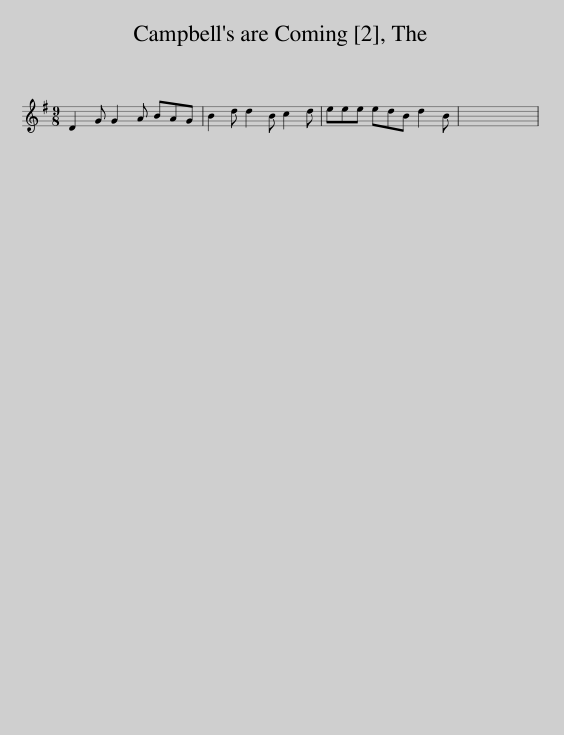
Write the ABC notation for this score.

X:1
L:1/8
M:9/8
I:linebreak $
K:G
V:1 treble
V:1
 D2 G G2 A BAG | B2 d d2 B c2 d | eee edB d2 B | x9 | %4
